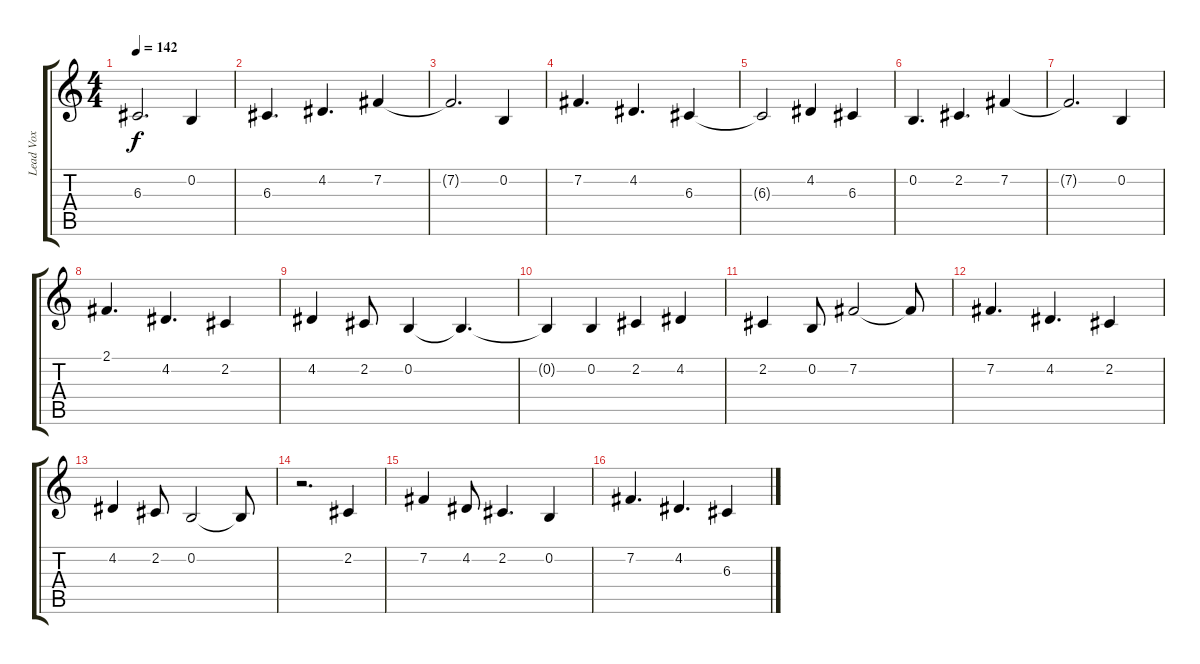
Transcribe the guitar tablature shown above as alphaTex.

\track ("Lead Vox" "Lead Vox") {instrument clarinet}
\staff {score tabs}
\tuning (E4 B3 G3 D3 A2 E2) {hide}
\ts (4 4)
\tempo 142
\clef g2
\ks c
6.3{t}.2{d dy f} 0.2.4 |
6.3.4{d} 4.2.4{d} 7.2.4 |
7.2{t}.2{d} 0.2.4 |
7.2.4{d} 4.2.4{d} 6.3.4 |
6.3{t}.2 4.2.4 6.3.4 |
0.2.4{d} 2.2.4{d} 7.2.4 |
7.2{t}.2{d} 0.2.4 |
2.1.4{d} 4.2.4{d} 2.2.4 |
4.2.4 2.2.8 0.2.4 0.2{t}.4{d} |
0.2{t}.4 0.2.4 2.2.4 4.2.4 |
2.2.4 0.2.8 7.2.2 7.2{t}.8 |
7.2.4{d} 4.2.4{d} 2.2.4 |
4.2.4 2.2.8 0.2.2 0.2{t}.8 |
r.2{d} 2.2.4 |
7.2.4 4.2.8 2.2.4{d} 0.2.4 |
7.2.4{d} 4.2.4{d} 6.3.4
